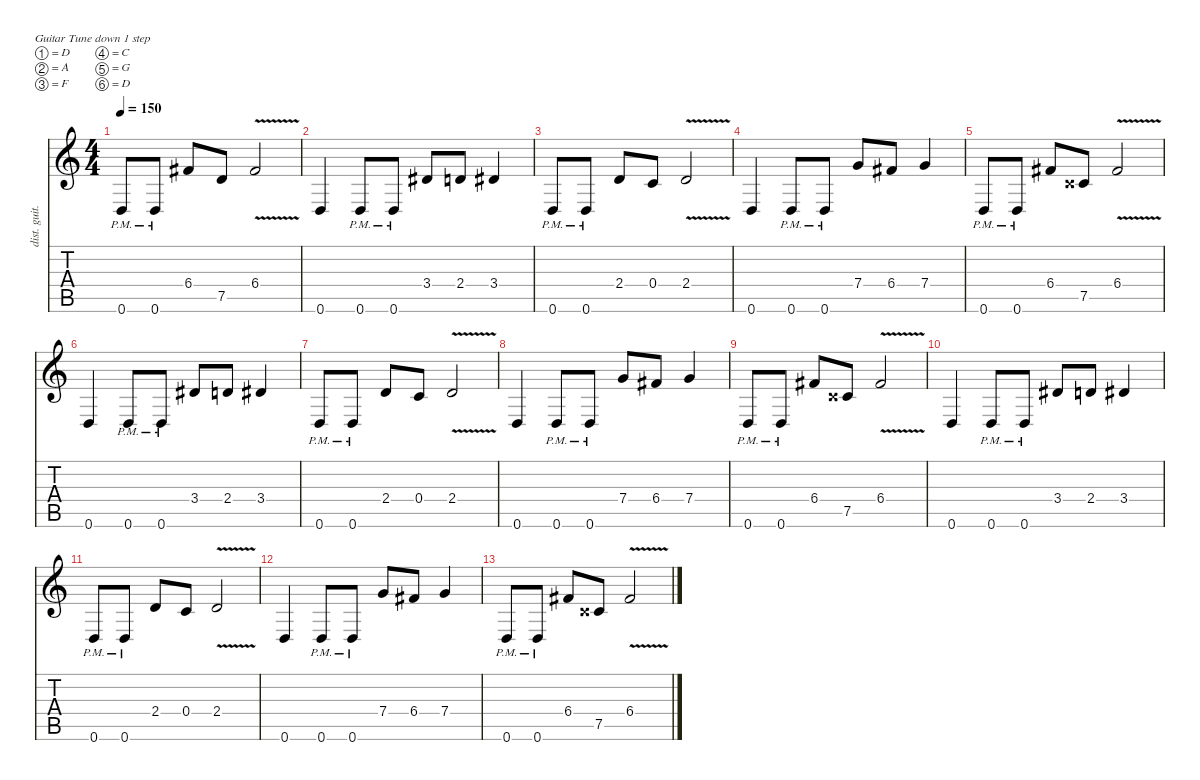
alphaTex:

\defaultSystemsLayout 4
\hideDynamics
\bracketExtendMode nobrackets
\otherSystemsTrackNameOrientation horizontal
\track ("Rythm" "dist. guit.") {instrument overdrivenguitar}
\staff {score tabs}
\tuning (D4 A3 F3 C3 G2 D2)
\ts (4 4)
\tempo 150
\clef g2
\ks c
0.6{pm}.8{dy mf beam Up} 0.6{pm}.8{beam Up} 6.4{acc #}.8{beam Up} 7.5.8{beam Up} 6.4{v acc #}.2{beam Up} |
0.6.4{beam Up} 0.6{pm}.8{beam Up} 0.6{pm}.8{beam Up} 3.4{acc #}.8{beam Up} 2.4.8{beam Up} 3.4{acc #}.4{beam Up} |
0.6{pm}.8{beam Up} 0.6{pm}.8{beam Up} 2.4.8{beam Up} 0.4.8{beam Up} 2.4{v}.2{beam Up} |
0.6.4{beam Up} 0.6{pm}.8{beam Up} 0.6{pm}.8{beam Up} 7.4.8{beam Up} 6.4{acc #}.8{beam Up} 7.4.4{beam Up} |
0.6{pm}.8{beam Up} 0.6{pm}.8{beam Up} 6.4{acc #}.8{beam Up} 7.5{acc x}.8{beam Up} 6.4{v acc #}.2{beam Up} |
0.6.4{beam Up} 0.6{pm}.8{beam Up} 0.6{pm}.8{beam Up} 3.4{acc #}.8{beam Up} 2.4.8{beam Up} 3.4{acc #}.4{beam Up} |
0.6{pm}.8{beam Up} 0.6{pm}.8{beam Up} 2.4.8{beam Up} 0.4.8{beam Up} 2.4{v}.2{beam Up} |
0.6.4{beam Up} 0.6{pm}.8{beam Up} 0.6{pm}.8{beam Up} 7.4.8{beam Up} 6.4{acc #}.8{beam Up} 7.4.4{beam Up} |
0.6{pm}.8{beam Up} 0.6{pm}.8{beam Up} 6.4{acc #}.8{beam Up} 7.5{acc x}.8{beam Up} 6.4{v acc #}.2{beam Up} |
0.6.4{beam Up} 0.6{pm}.8{beam Up} 0.6{pm}.8{beam Up} 3.4{acc #}.8{beam Up} 2.4.8{beam Up} 3.4{acc #}.4{beam Up} |
0.6{pm}.8{beam Up} 0.6{pm}.8{beam Up} 2.4.8{beam Up} 0.4.8{beam Up} 2.4{v}.2{beam Up} |
0.6.4{beam Up} 0.6{pm}.8{beam Up} 0.6{pm}.8{beam Up} 7.4.8{beam Up} 6.4{acc #}.8{beam Up} 7.4.4{beam Up} |
0.6{pm}.8{beam Up} 0.6{pm}.8{beam Up} 6.4{acc #}.8{beam Up} 7.5{acc x}.8{beam Up} 6.4{v acc #}.2{beam Up}
